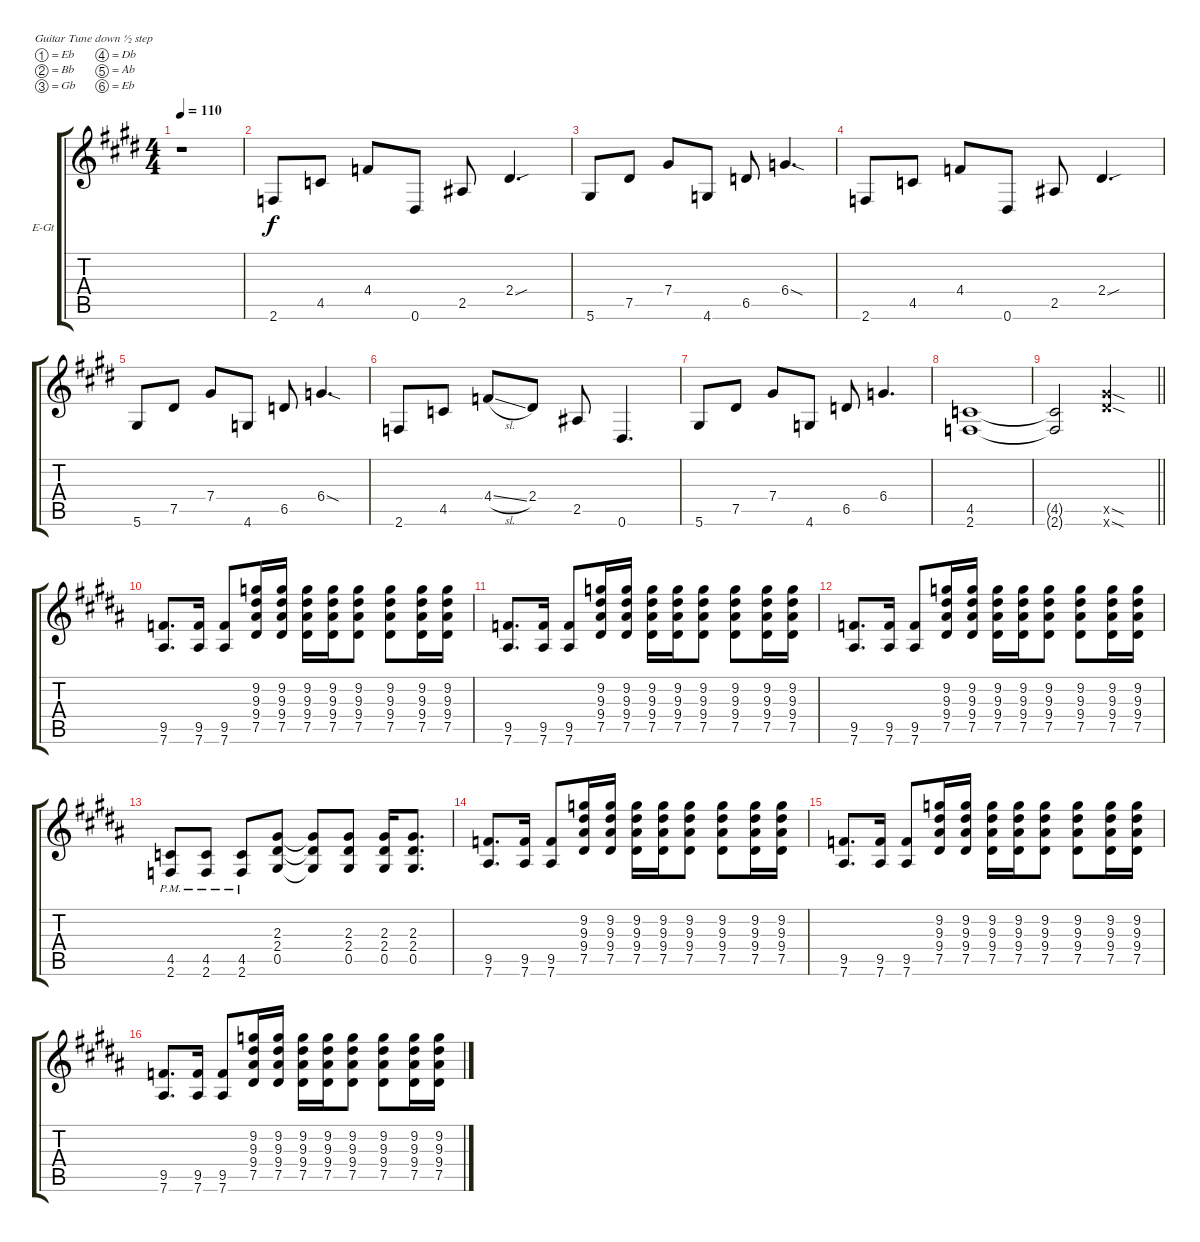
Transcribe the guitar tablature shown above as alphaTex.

\bracketExtendMode groupsimilarinstruments
\firstSystemTrackNameOrientation horizontal
\otherSystemsTrackNameOrientation horizontal
\track ("Untitled" "E-Gt") {instrument overdrivenguitar}
\staff {score tabs}
\tuning (Eb4 Bb3 Gb3 Db3 Ab2 Eb2)
\ts (4 4)
\tempo 110
\clef g2
\ks e
r.1{dy f} |
\ks c#minor
2.6.8 4.5.8 4.4.8 0.6.8 2.5.8 2.4{sou}.4{d} |
5.6.8 7.5.8 7.4.8 4.6.8 6.5.8 6.4{sod}.4{d} |
2.6.8 4.5.8 4.4.8 0.6.8 2.5.8 2.4{sou}.4{d} |
\ks e
5.6.8 7.5.8 7.4.8 4.6.8 6.5.8 6.4{sod}.4{d} |
\ks c#minor
2.6.8 4.5.8 4.4{sl}.8 2.4.8 2.5.8 0.6.4{d} |
5.6.8 7.5.8 7.4.8 4.6.8 6.5.8 6.4.4{d} |
(4.5 2.6).1 |
\barLineRight lightlight
\ks e
(4.5{t} 2.6{t}).2 (12.5{sod x} 12.6{sod x}).2 |
\section ("" " ")
\ks b
(9.5 7.6).8{d} (9.5 7.6).16 (9.5 7.6).8 (9.2 9.3 9.4 7.5).16 (9.2 9.3 9.4 7.5).16 (9.2 9.3 9.4 7.5).16 (9.2 9.3 9.4 7.5).16 (9.2 9.3 9.4 7.5).8 (9.2 9.3 9.4 7.5).8 (9.2 9.3 9.4 7.5).16 (9.2 9.3 9.4 7.5).16 |
\ks g#minor
(9.5 7.6).8{d} (9.5 7.6).16 (9.5 7.6).8 (9.2 9.3 9.4 7.5).16 (9.2 9.3 9.4 7.5).16 (9.2 9.3 9.4 7.5).16 (9.2 9.3 9.4 7.5).16 (9.2 9.3 9.4 7.5).8 (9.2 9.3 9.4 7.5).8 (9.2 9.3 9.4 7.5).16 (9.2 9.3 9.4 7.5).16 |
(9.5 7.6).8{d} (9.5 7.6).16 (9.5 7.6).8 (9.2 9.3 9.4 7.5).16 (9.2 9.3 9.4 7.5).16 (9.2 9.3 9.4 7.5).16 (9.2 9.3 9.4 7.5).16 (9.2 9.3 9.4 7.5).8 (9.2 9.3 9.4 7.5).8 (9.2 9.3 9.4 7.5).16 (9.2 9.3 9.4 7.5).16 |
\ks b
(4.5{pm} 2.6{pm}).8 (4.5{pm} 2.6{pm}).8 (4.5{pm} 2.6{pm}).8 (2.3 2.4 0.5).8 (2.3{t} 2.4{t} 0.5{t}).8 (2.3 2.4 0.5).8 (2.3 2.4 0.5).16 (2.3 2.4 0.5).8{d} |
\ks g#minor
(9.5 7.6).8{d} (9.5 7.6).16 (9.5 7.6).8 (9.2 9.3 9.4 7.5).16 (9.2 9.3 9.4 7.5).16 (9.2 9.3 9.4 7.5).16 (9.2 9.3 9.4 7.5).16 (9.2 9.3 9.4 7.5).8 (9.2 9.3 9.4 7.5).8 (9.2 9.3 9.4 7.5).16 (9.2 9.3 9.4 7.5).16 |
(9.5 7.6).8{d} (9.5 7.6).16 (9.5 7.6).8 (9.2 9.3 9.4 7.5).16 (9.2 9.3 9.4 7.5).16 (9.2 9.3 9.4 7.5).16 (9.2 9.3 9.4 7.5).16 (9.2 9.3 9.4 7.5).8 (9.2 9.3 9.4 7.5).8 (9.2 9.3 9.4 7.5).16 (9.2 9.3 9.4 7.5).16 |
(9.5 7.6).8{d} (9.5 7.6).16 (9.5 7.6).8 (9.2 9.3 9.4 7.5).16 (9.2 9.3 9.4 7.5).16 (9.2 9.3 9.4 7.5).16 (9.2 9.3 9.4 7.5).16 (9.2 9.3 9.4 7.5).8 (9.2 9.3 9.4 7.5).8 (9.2 9.3 9.4 7.5).16 (9.2 9.3 9.4 7.5).16
